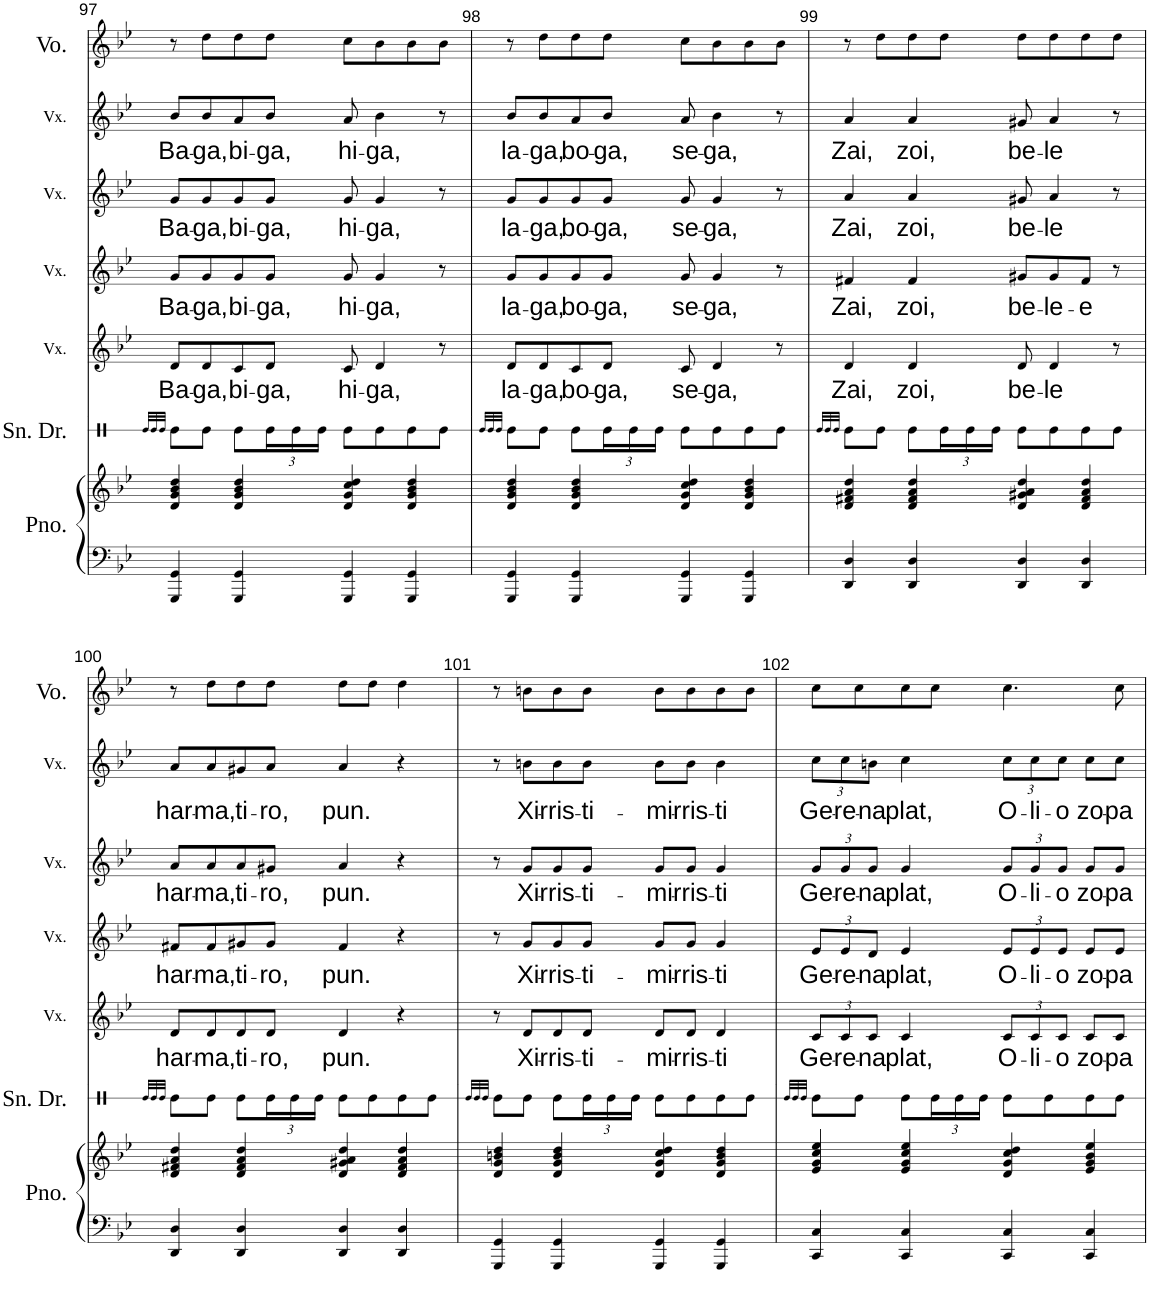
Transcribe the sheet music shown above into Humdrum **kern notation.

**kern	**kern	**kern	**text	**kern	**text	**kern	**text	**kern	**text	**kern
*part6	*part6	*part5	*part5	*part4	*part4	*part3	*part3	*part2	*part2	*part1
*staff7	*staff6	*staff5	*staff5	*staff4	*staff4	*staff3	*staff3	*staff2	*staff2	*staff1
*I"Piano	*	*I"Voix	*	*I"Voix	*	*I"Voix	*	*I"Voix	*	*I"Voice
*I'Pno.	*	*I'Vx.	*	*I'Vx.	*	*I'Vx.	*	*I'Vx.	*	*I'Vo.
!!LO:PB:g=z
*clefF4	*clefG2	*clefG2	*	*clefG2	*	*clefG2	*	*clefG2	*	*clefG2
*k[b-e-]	*k[b-e-]	*k[b-e-]	*	*k[b-e-]	*	*k[b-e-]	*	*k[b-e-]	*	*k[b-e-]
*M4/4	*M4/4	*M4/4	*	*M4/4	*	*M4/4	*	*M4/4	*	*M4/4
=97	=97	=97	=97	=97	=97	=97	=97	=97	=97	=97
!	!	!	!LO:LY:b	!	!LO:LY:b	!	!LO:LY:b	!	!LO:LY:b	!
4GGG/ 4GG/	4d/ 4g/ 4b-/ 4dd/	8d/L	Ba-	8g/L	Ba-	8g/L	Ba-	8b-/L	Ba-	8r
!	!	!	!LO:LY:b	!	!LO:LY:b	!	!LO:LY:b	!	!LO:LY:b	!
.	.	8d/	-ga,	8g/	-ga,	8g/	-ga,	8b-/	-ga,	8dd\L
!	!	!	!LO:LY:b	!	!LO:LY:b	!	!LO:LY:b	!	!LO:LY:b	!
4GGG/ 4GG/	4d/ 4g/ 4b-/ 4dd/	8c/	bi-	8g/	bi-	8g/	bi-	8a/	bi-	8dd\
!	!	!	!LO:LY:b	!	!LO:LY:b	!	!LO:LY:b	!	!LO:LY:b	!
.	.	8d/J	-ga,	8g/J	-ga,	8g/J	-ga,	8b-/J	-ga,	8dd\J
!	!	!	!LO:LY:b	!	!LO:LY:b	!	!LO:LY:b	!	!LO:LY:b	!
4GGG/ 4GG/	4d/ 4g/ 4cc/ 4dd/	8c/	hi-	8g/	hi-	8g/	hi-	8a/	hi-	8cc\L
!	!	!	!LO:LY:b	!	!LO:LY:b	!	!LO:LY:b	!	!LO:LY:b	!
.	.	4d/	-ga,	4g/	-ga,	4g/	-ga,	4b-\	-ga,	8b-\
4GGG/ 4GG/	4d/ 4g/ 4b-/ 4dd/	.	.	.	.	.	.	.	.	8b-\
.	.	8r	.	8r	.	8r	.	8r	.	8b-\J
=98	=98	=98	=98	=98	=98	=98	=98	=98	=98	=98
!	!	!	!LO:LY:b	!	!LO:LY:b	!	!LO:LY:b	!	!LO:LY:b	!
4GGG/ 4GG/	4d/ 4g/ 4b-/ 4dd/	8d/L	la-	8g/L	la-	8g/L	la-	8b-/L	la-	8r
!	!	!	!LO:LY:b	!	!LO:LY:b	!	!LO:LY:b	!	!LO:LY:b	!
.	.	8d/	-ga,	8g/	-ga,	8g/	-ga,	8b-/	-ga,	8dd\L
!	!	!	!LO:LY:b	!	!LO:LY:b	!	!LO:LY:b	!	!LO:LY:b	!
4GGG/ 4GG/	4d/ 4g/ 4b-/ 4dd/	8c/	bo-	8g/	bo-	8g/	bo-	8a/	bo-	8dd\
!	!	!	!LO:LY:b	!	!LO:LY:b	!	!LO:LY:b	!	!LO:LY:b	!
.	.	8d/J	-ga,	8g/J	-ga,	8g/J	-ga,	8b-/J	-ga,	8dd\J
!	!	!	!LO:LY:b	!	!LO:LY:b	!	!LO:LY:b	!	!LO:LY:b	!
4GGG/ 4GG/	4d/ 4g/ 4cc/ 4dd/	8c/	se-	8g/	se-	8g/	se-	8a/	se-	8cc\L
!	!	!	!LO:LY:b	!	!LO:LY:b	!	!LO:LY:b	!	!LO:LY:b	!
.	.	4d/	-ga,	4g/	-ga,	4g/	-ga,	4b-\	-ga,	8b-\
4GGG/ 4GG/	4d/ 4g/ 4b-/ 4dd/	.	.	.	.	.	.	.	.	8b-\
.	.	8r	.	8r	.	8r	.	8r	.	8b-\J
=99	=99	=99	=99	=99	=99	=99	=99	=99	=99	=99
!	!	!	!LO:LY:b	!	!LO:LY:b	!	!LO:LY:b	!	!LO:LY:b	!
4DD/ 4D/	4d/ 4f#X/ 4a/ 4dd/	4d/	Zai,	4f#X/	Zai,	4a/	Zai,	4a/	Zai,	8r
.	.	.	.	.	.	.	.	.	.	8dd\L
!	!	!	!LO:LY:b	!	!LO:LY:b	!	!LO:LY:b	!	!LO:LY:b	!
4DD/ 4D/	4d/ 4f#/ 4a/ 4dd/	4d/	zoi,	4f#/	zoi,	4a/	zoi,	4a/	zoi,	8dd\
.	.	.	.	.	.	.	.	.	.	8dd\J
!	!	!	!LO:LY:b	!	!LO:LY:b	!	!LO:LY:b	!	!LO:LY:b	!
4DD/ 4D/	4d/ 4g#X/ 4a/ 4dd/	8d/	be-	8g#X/L	be-	8g#X/	be-	8g#X/	be-	8dd\L
!	!	!	!LO:LY:b	!	!LO:LY:b	!	!LO:LY:b	!	!LO:LY:b	!
.	.	4d/	-le	8g#/	-le-	4a/	-le	4a/	-le	8dd\
!	!	!	!	!	!LO:LY:b	!	!	!	!	!
4DD/ 4D/	4d/ 4f#/ 4a/ 4dd/	.	.	8f#/J	-e	.	.	.	.	8dd\
.	.	8r	.	8r	.	8r	.	8r	.	8dd\J
!!LO:LB:g=z
=100	=100	=100	=100	=100	=100	=100	=100	=100	=100	=100
!	!	!	!LO:LY:b	!	!LO:LY:b	!	!LO:LY:b	!	!LO:LY:b	!
4DD/ 4D/	4d/ 4f#X/ 4a/ 4dd/	8d/L	har-	8f#X/L	har-	8a/L	har-	8a/L	har-	8r
!	!	!	!LO:LY:b	!	!LO:LY:b	!	!LO:LY:b	!	!LO:LY:b	!
.	.	8d/	-ma,	8f#/	-ma,	8a/	-ma,	8a/	-ma,	8dd\L
!	!	!	!LO:LY:b	!	!LO:LY:b	!	!LO:LY:b	!	!LO:LY:b	!
4DD/ 4D/	4d/ 4f#/ 4a/ 4dd/	8d/	ti-	8g#X/	ti-	8a/	ti-	8g#X/	ti-	8dd\
!	!	!	!LO:LY:b	!	!LO:LY:b	!	!LO:LY:b	!	!LO:LY:b	!
.	.	8d/J	-ro,	8g#/J	-ro,	8g#X/J	-ro,	8a/J	-ro,	8dd\J
!	!	!	!LO:LY:b	!	!LO:LY:b	!	!LO:LY:b	!	!LO:LY:b	!
4DD/ 4D/	4d/ 4g#X/ 4a/ 4dd/	4d/	pun.	4f#/	pun.	4a/	pun.	4a/	pun.	8dd\L
.	.	.	.	.	.	.	.	.	.	8dd\J
4DD/ 4D/	4d/ 4f#/ 4a/ 4dd/	4r	.	4r	.	4r	.	4r	.	4dd\
=101	=101	=101	=101	=101	=101	=101	=101	=101	=101	=101
4GGG/ 4GG/	4d/ 4g/ 4bn/ 4dd/	8r	.	8r	.	8r	.	8r	.	8r
!	!	!	!LO:LY:b	!	!LO:LY:b	!	!LO:LY:b	!	!LO:LY:b	!
.	.	8d/L	Xi-	8g/L	Xi-	8g/L	Xi-	8bn\L	Xi-	8bn\L
!	!	!	!LO:LY:b	!	!LO:LY:b	!	!LO:LY:b	!	!LO:LY:b	!
4GGG/ 4GG/	4d/ 4g/ 4b/ 4dd/	8d/	-rris-	8g/	-rris-	8g/	-rris-	8b\	-rris-	8b\
!	!	!	!LO:LY:b	!	!LO:LY:b	!	!LO:LY:b	!	!LO:LY:b	!
.	.	8d/J	-ti-	8g/J	-ti-	8g/J	-ti-	8b\J	-ti-	8b\J
!	!	!	!LO:LY:b	!	!LO:LY:b	!	!LO:LY:b	!	!LO:LY:b	!
4GGG/ 4GG/	4d/ 4g/ 4cc/ 4dd/	8d/L	-mi-	8g/L	-mi-	8g/L	-mi-	8b\L	-mi-	8b\L
!	!	!	!LO:LY:b	!	!LO:LY:b	!	!LO:LY:b	!	!LO:LY:b	!
.	.	8d/J	-rris-	8g/J	-rris-	8g/J	-rris-	8b\J	-rris-	8b\
!	!	!	!LO:LY:b	!	!LO:LY:b	!	!LO:LY:b	!	!LO:LY:b	!
4GGG/ 4GG/	4d/ 4g/ 4b/ 4dd/	4d/	-ti	4g/	-ti	4g/	-ti	4b\	-ti	8b\
.	.	.	.	.	.	.	.	.	.	8b\J
=102	=102	=102	=102	=102	=102	=102	=102	=102	=102	=102
*	*	*Xbrackettup	*	*	*	*	*	*	*	*
!	!	!	!LO:LY:b	!	!	!	!	!	!	!
*	*	*	*	*Xbrackettup	*	*	*	*	*	*
!	!	!	!	!	!LO:LY:b	!	!	!	!	!
*	*	*	*	*	*	*Xbrackettup	*	*	*	*
!	!	!	!	!	!	!	!LO:LY:b	!	!	!
*	*	*	*	*	*	*	*	*Xbrackettup	*	*
!	!	!	!	!	!	!	!	!	!LO:LY:b	!
4CC/ 4C/	4e-/ 4g/ 4cc/ 4ee-/	12c/L	Ge-	12e-/L	Ge-	12g/L	Ge-	12cc\L	Ge-	8cc\L
!	!	!	!LO:LY:b	!	!LO:LY:b	!	!LO:LY:b	!	!LO:LY:b	!
.	.	12c/	-re-	12e-/	-re-	12g/	-re-	12cc\	-re-	.
.	.	.	.	.	.	.	.	.	.	8cc\
!	!	!	!LO:LY:b	!	!LO:LY:b	!	!LO:LY:b	!	!LO:LY:b	!
.	.	12c/J	-na	12d/J	-na	12g/J	-na	12bn\J	-na	.
!	!	!	!LO:LY:b	!	!LO:LY:b	!	!LO:LY:b	!	!LO:LY:b	!
4CC/ 4C/	4e-/ 4g/ 4cc/ 4ee-/	4c/	plat,	4e-/	plat,	4g/	plat,	4cc\	plat,	8cc\
.	.	.	.	.	.	.	.	.	.	8cc\J
!	!	!	!LO:LY:b	!	!LO:LY:b	!	!LO:LY:b	!	!LO:LY:b	!
4CC/ 4C/	4d/ 4g/ 4cc/ 4dd/	12c/L	O-	12e-/L	O-	12g/L	O-	12cc\L	O-	4.cc\
!	!	!	!LO:LY:b	!	!LO:LY:b	!	!LO:LY:b	!	!LO:LY:b	!
.	.	12c/	-li-	12e-/	-li-	12g/	-li-	12cc\	-li-	.
!	!	!	!LO:LY:b	!	!LO:LY:b	!	!LO:LY:b	!	!LO:LY:b	!
.	.	12c/J	-o	12e-/J	-o	12g/J	-o	12cc\J	-o	.
!	!	!	!LO:LY:b	!	!LO:LY:b	!	!LO:LY:b	!	!LO:LY:b	!
4CC/ 4C/	4e-/ 4g/ 4b-/ 4ee-/	8c/L	zo-	8e-/L	zo-	8g/L	zo-	8cc\L	zo-	.
!	!	!	!LO:LY:b	!	!LO:LY:b	!	!LO:LY:b	!	!LO:LY:b	!
.	.	8c/J	-pa	8e-/J	-pa	8g/J	-pa	8cc\J	-pa	8cc\
=	=	=	=	=	=	=	=	=	=	=
*-	*-	*-	*-	*-	*-	*-	*-	*-	*-	*-
